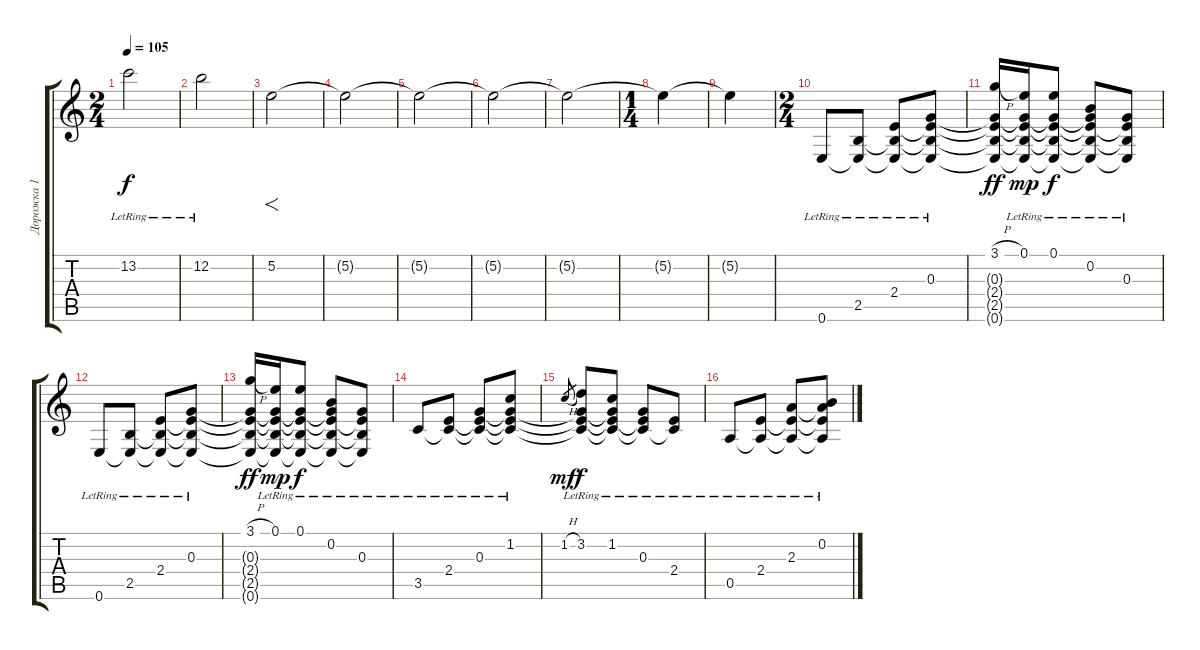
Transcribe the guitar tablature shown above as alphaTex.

\track ("Дорожка 1" "Дорожка 1") {instrument distortionguitar}
\staff {score tabs}
\tuning (E4 B3 G3 D3 A2 E2) {hide}
\ts (2 4)
\tempo 105
\clef g2
\ks c
13.2{lr}.2{dy f} |
12.2{lr}.2 |
5.2.2{f} |
5.2{t}.2 |
5.2{t}.2 |
5.2{t}.2 |
5.2{t}.2 |
\ts (1 4)
5.2{t}.4 |
5.2{t}.4 |
\ts (2 4)
0.6{lr}.8{volume 13 instrument electricguitarclean} (2.5{lr} 0.6{t}).8 (2.4{lr} 2.5{t} 0.6{t}).8 (0.3{lr} 2.4{t} 2.5{t} 0.6{t}).8 |
(3.1{h} 0.3{t} 2.4{t} 2.5{t} 0.6{t}).16{dy ff} (0.1{lr} 0.3{t} 2.4{t} 2.5{t} 0.6{t}).16{dy mp} (0.1{lr} 0.3{t} 2.4{t} 2.5{t} 0.6{t}).8{dy f} (0.2{lr} 0.3{t} 2.4{t} 2.5{t} 0.6{t}).8 (0.3{lr} 2.4{t} 2.5{t} 0.6{t}).8 |
0.6{lr}.8 (2.5{lr} 0.6{t}).8 (2.4{lr} 2.5{t} 0.6{t}).8 (0.3{lr} 2.4{t} 2.5{t} 0.6{t}).8 |
(3.1{h} 0.3{t} 2.4{t} 2.5{t} 0.6{t}).16{dy ff} (0.1{lr} 0.3{t} 2.4{t} 2.5{t} 0.6{t}).16{dy mp} (0.1{lr} 0.3{t} 2.4{t} 2.5{t} 0.6{t}).8{dy f} (0.2{lr} 0.3{t} 2.4{t} 2.5{t} 0.6{t}).8 (0.3{lr} 2.4{t} 2.5{t} 0.6{t}).8 |
3.5{lr}.8 (2.4{lr} 3.5{t}).8 (0.3{lr} 2.4{t} 3.5{t}).8 (1.2{lr} 0.3{t} 2.4{t} 3.5{t}).8 |
1.2{h}.8{gr dy mf} (3.2{lr} 0.3{t} 2.4{t} 3.5{t}).8{dy f} (1.2{lr} 0.3{t} 2.4{t} 3.5{t}).8 (0.3{lr} 2.4{t} 3.5{t}).8 (2.4{lr} 3.5{t}).8 |
0.5{lr}.8 (2.4{lr} 0.5{t}).8 (2.3{lr} 2.4{t} 0.5{t}).8 (0.2{lr} 2.3{t} 2.4{t} 0.5{t}).8
